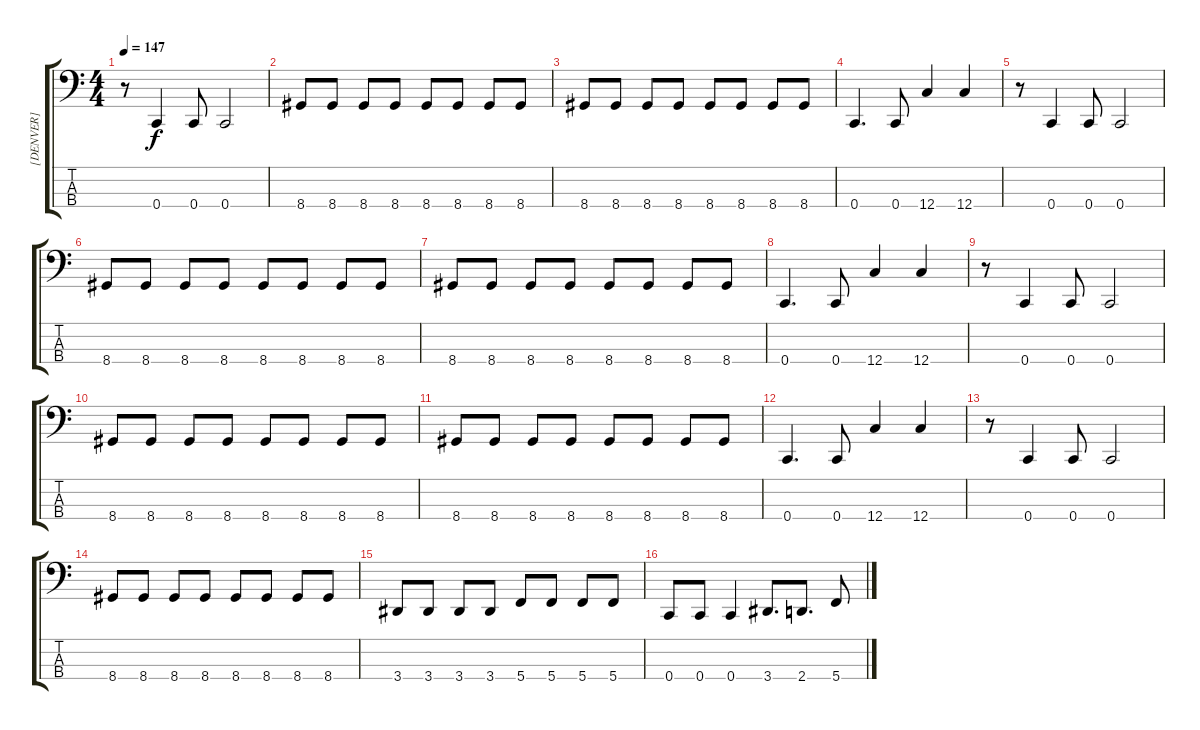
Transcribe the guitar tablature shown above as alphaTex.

\track ("[DENVER]" "[DENVER]") {instrument electricbassfinger}
\staff {score tabs}
\tuning (Eb2 Bb1 F1 C1) {hide}
\ts (4 4)
\tempo 147
\clef f4
\ks c
r.8{dy f} 0.4.4 0.4.8 0.4.2 |
8.4.8 8.4.8 8.4.8 8.4.8 8.4.8 8.4.8 8.4.8 8.4.8 |
8.4.8 8.4.8 8.4.8 8.4.8 8.4.8 8.4.8 8.4.8 8.4.8 |
0.4.4{d} 0.4.8 12.4.4 12.4.4 |
r.8 0.4.4 0.4.8 0.4.2 |
8.4.8 8.4.8 8.4.8 8.4.8 8.4.8 8.4.8 8.4.8 8.4.8 |
8.4.8 8.4.8 8.4.8 8.4.8 8.4.8 8.4.8 8.4.8 8.4.8 |
0.4.4{d} 0.4.8 12.4.4 12.4.4 |
r.8 0.4.4 0.4.8 0.4.2 |
8.4.8 8.4.8 8.4.8 8.4.8 8.4.8 8.4.8 8.4.8 8.4.8 |
8.4.8 8.4.8 8.4.8 8.4.8 8.4.8 8.4.8 8.4.8 8.4.8 |
0.4.4{d} 0.4.8 12.4.4 12.4.4 |
r.8 0.4.4 0.4.8 0.4.2 |
8.4.8 8.4.8 8.4.8 8.4.8 8.4.8 8.4.8 8.4.8 8.4.8 |
3.4.8 3.4.8 3.4.8 3.4.8 5.4.8 5.4.8 5.4.8 5.4.8 |
0.4.8 0.4.8 0.4.4 3.4.8{d} 2.4.8{d} 5.4.8
